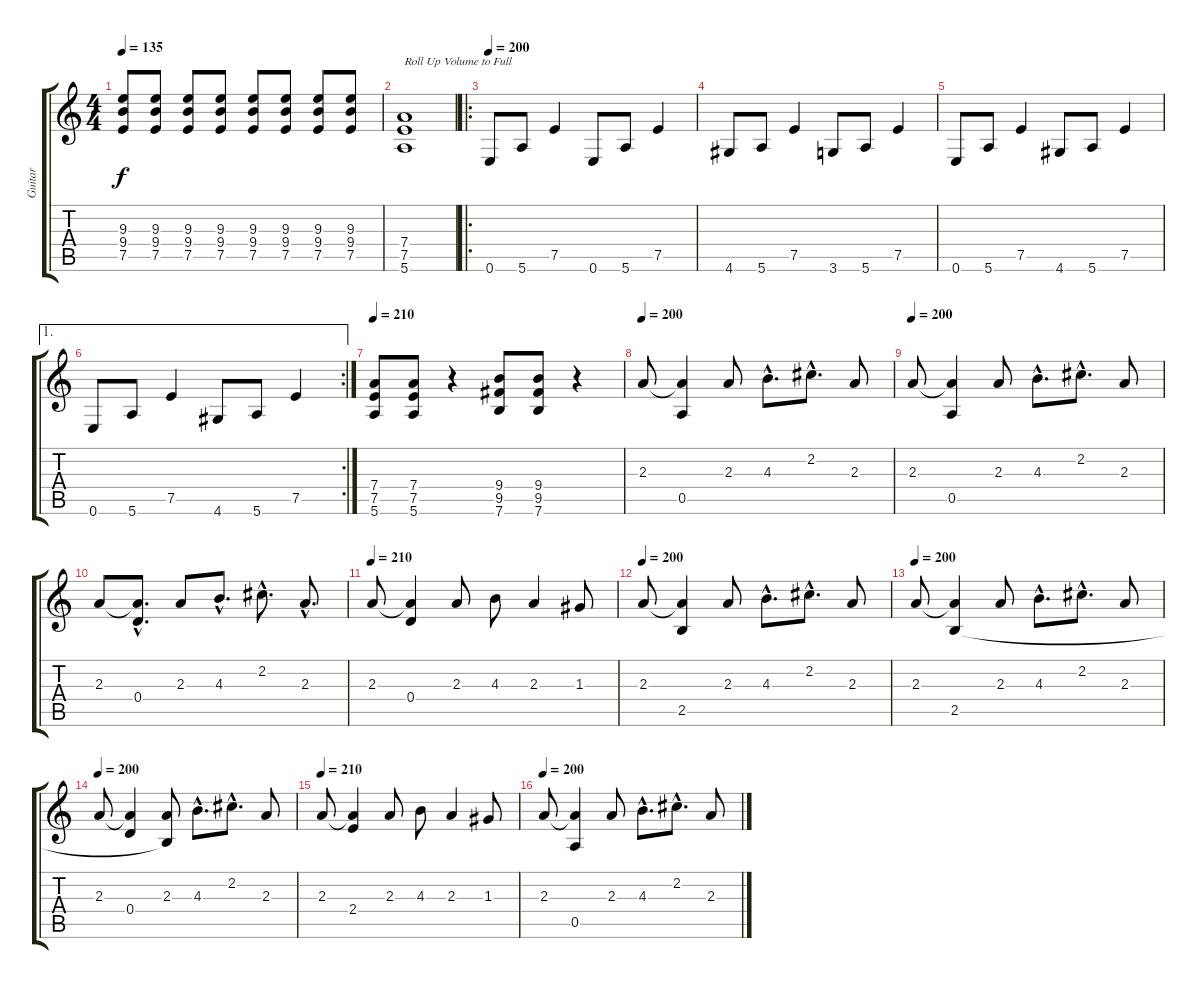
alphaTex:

\track ("Guitar" "Guitar") {instrument overdrivenguitar}
\staff {score tabs}
\tuning (E4 B3 G3 D3 A2 E2) {hide}
\ts (4 4)
\tempo 135
\clef g2
\ks c
(9.3 9.4 7.5).8{dy f instrument overdrivenguitar} (9.3 9.4 7.5).8 (9.3 9.4 7.5).8 (9.3 9.4 7.5).8 (9.3 9.4 7.5).8 (9.3 9.4 7.5).8 (9.3 9.4 7.5).8 (9.3 9.4 7.5).8 |
(7.4 7.5 5.6).1{txt "Roll Up Volume to Full"} |
\ro
\tempo 200
0.6.8 5.6.8 7.5.4 0.6.8 5.6.8 7.5.4 |
4.6.8 5.6.8 7.5.4 3.6.8 5.6.8 7.5.4 |
0.6.8 5.6.8 7.5.4 4.6.8 5.6.8 7.5.4 |
\ae 1
\rc 2
0.6.8 5.6.8 7.5.4 4.6.8 5.6.8 7.5.4 |
\tempo 210
(7.4 7.5 5.6).8 (7.4 7.5 5.6).8 r.4 (9.4 9.5 7.6).8 (9.4 9.5 7.6).8 r.4 |
\tempo 200
2.3.8 (2.3{t} 0.5).4 2.3.8 4.3{hac}.8{d} 2.2{hac}.8{d} 2.3.8 |
\tempo 200
2.3.8 (2.3{t} 0.5).4 2.3.8 4.3{hac}.8{d} 2.2{hac}.8{d} 2.3.8 |
2.3.8 (2.3{hac t} 0.4{hac}).8{d} 2.3.8 4.3{hac}.8{d} 2.2{hac}.8{d} 2.3{hac}.8{d} |
\tempo 210
2.3.8 (2.3{t} 0.4).4 2.3.8 4.3.8 2.3.4 1.3.8 |
\tempo 200
2.3.8 (2.3{t} 2.5).4 2.3.8 4.3{hac}.8{d} 2.2{hac}.8{d} 2.3.8 |
\tempo 200
2.3.8 (2.3{t} 2.5).4 2.3.8 4.3{hac}.8{d} 2.2{hac}.8{d} 2.3.8 |
\tempo 200
2.3.8 (2.3{t} 0.4).4 (2.3 2.5{t}).8 4.3{hac}.8{d} 2.2{hac}.8{d} 2.3.8 |
\tempo 210
2.3.8 (2.3{t} 2.4).4 2.3.8 4.3.8 2.3.4 1.3.8 |
\tempo 200
2.3.8 (2.3{t} 0.5).4 2.3.8 4.3{hac}.8{d} 2.2{hac}.8{d} 2.3.8
